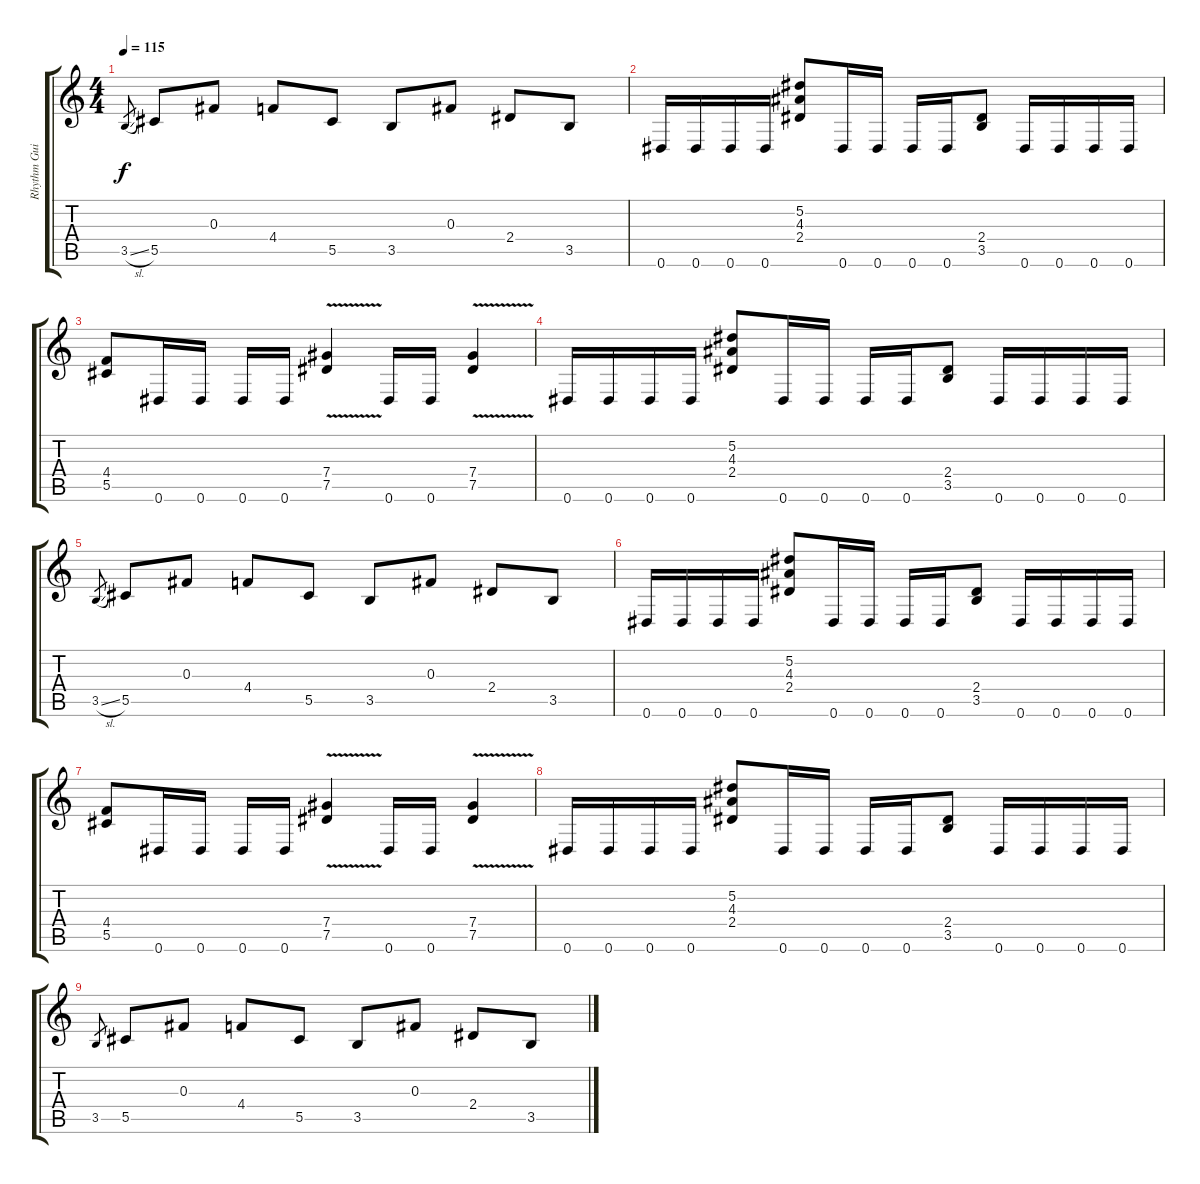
\track ("Rhythm Guitar" "Rhythm Gui") {instrument overdrivenguitar}
\staff {score tabs}
\tuning (Eb4 Bb3 Gb3 Db3 Ab2 Eb2) {hide}
\ts (4 4)
\tempo 115
\clef g2
\ks c
3.5{sl}.8{gr dy f} 5.5.8{volume 8} 0.3.8{volume 8} 4.4.8{volume 8} 5.5.8{volume 7} 3.5.8 0.3.8{volume 7} 2.4.8{volume 7} 3.5.8{volume 7} |
0.6.16{volume 7} 0.6.16{volume 7} 0.6.16 0.6.16 (5.2 4.3 2.4).8{volume 7} 0.6.16{volume 6} 0.6.16 0.6.16{volume 6} 0.6.16 (2.4 3.5).8{volume 6} 0.6.16{volume 6} 0.6.16 0.6.16 0.6.16{volume 6} |
(4.4 5.5).8 0.6.16{volume 6} 0.6.16{volume 6} 0.6.16 0.6.16{volume 6} (7.4{v} 7.5{v}).4 0.6.16{volume 5} 0.6.16 (7.4{v} 7.5{v}).4{volume 5} |
0.6.16{volume 5} 0.6.16 0.6.16{volume 5} 0.6.16 (5.2 4.3 2.4).8 0.6.16{volume 5} 0.6.16{volume 5} 0.6.16 0.6.16{volume 4} (2.4 3.5).8 0.6.16{volume 4} 0.6.16{volume 4} 0.6.16 0.6.16 |
3.5{sl}.8{gr} 5.5.8{volume 4} 0.3.8{volume 4} 4.4.8{volume 4} 5.5.8{volume 4} 3.5.8 0.3.8{volume 4} 2.4.8{volume 4} 3.5.8{volume 3} |
0.6.16{volume 3} 0.6.16{volume 3} 0.6.16 0.6.16 (5.2 4.3 2.4).8{volume 3} 0.6.16{volume 3} 0.6.16 0.6.16{volume 3} 0.6.16 (2.4 3.5).8{volume 3} 0.6.16{volume 2} 0.6.16 0.6.16 0.6.16{volume 2} |
(4.4 5.5).8 0.6.16{volume 2} 0.6.16{volume 2} 0.6.16 0.6.16{volume 2} (7.4{v} 7.5{v}).4 0.6.16{volume 2} 0.6.16 (7.4{v} 7.5{v}).4{volume 2} |
0.6.16{volume 1} 0.6.16 0.6.16{volume 1} 0.6.16 (5.2 4.3 2.4).8 0.6.16{volume 1} 0.6.16{volume 1} 0.6.16 0.6.16{volume 1} (2.4 3.5).8 0.6.16{volume 1} 0.6.16{volume 1} 0.6.16 0.6.16 |
3.5.8{gr} 5.5.8{volume 0} 0.3.8{volume 0} 4.4.8{volume 0} 5.5.8{volume 0} 3.5.8{volume 0} 0.3.8 2.4.8 3.5.8
